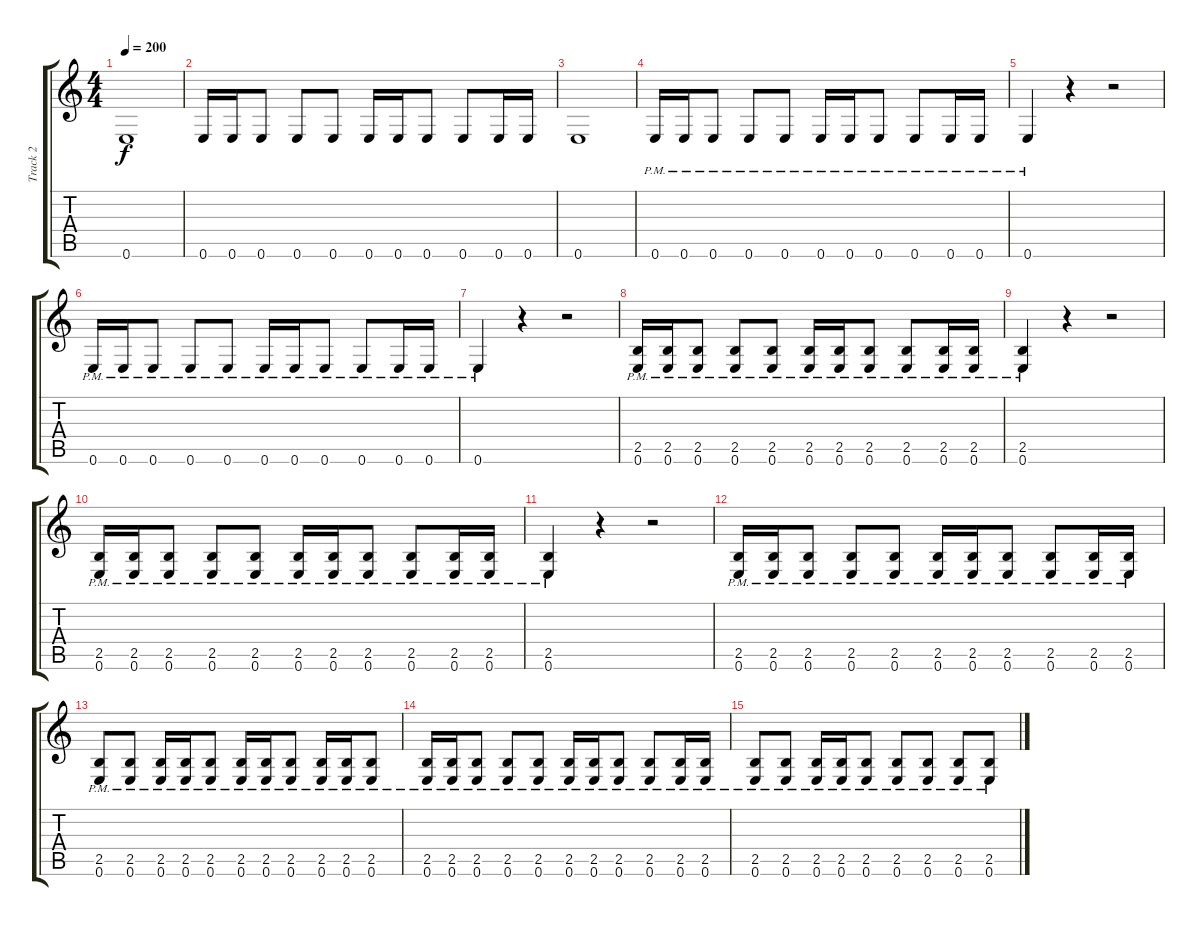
\track ("Track 2" "Track 2") {instrument distortionguitar}
\staff {score tabs}
\tuning (E4 B3 G3 D3 A2 E2) {hide}
\ts (4 4)
\tempo 200
\clef g2
\ks c
0.6.1{dy f} |
0.6.16 0.6.16 0.6.8 0.6.8 0.6.8 0.6.16 0.6.16 0.6.8 0.6.8 0.6.16 0.6.16 |
0.6.1 |
0.6{pm}.16 0.6{pm}.16 0.6{pm}.8 0.6{pm}.8 0.6{pm}.8 0.6{pm}.16 0.6{pm}.16 0.6{pm}.8 0.6{pm}.8 0.6{pm}.16 0.6{pm}.16 |
0.6{pm}.4 r.4 r.2 |
0.6{pm}.16 0.6{pm}.16 0.6{pm}.8 0.6{pm}.8 0.6{pm}.8 0.6{pm}.16 0.6{pm}.16 0.6{pm}.8 0.6{pm}.8 0.6{pm}.16 0.6{pm}.16 |
0.6{pm}.4 r.4 r.2 |
(2.5{pm} 0.6{pm}).16 (2.5{pm} 0.6{pm}).16 (2.5{pm} 0.6{pm}).8 (2.5{pm} 0.6{pm}).8 (2.5{pm} 0.6{pm}).8 (2.5{pm} 0.6{pm}).16 (2.5{pm} 0.6{pm}).16 (2.5{pm} 0.6{pm}).8 (2.5{pm} 0.6{pm}).8 (2.5{pm} 0.6{pm}).16 (2.5{pm} 0.6{pm}).16 |
(2.5{pm} 0.6{pm}).4 r.4 r.2 |
(2.5{pm} 0.6{pm}).16 (2.5{pm} 0.6{pm}).16 (2.5{pm} 0.6{pm}).8 (2.5{pm} 0.6{pm}).8 (2.5{pm} 0.6{pm}).8 (2.5{pm} 0.6{pm}).16 (2.5{pm} 0.6{pm}).16 (2.5{pm} 0.6{pm}).8 (2.5{pm} 0.6{pm}).8 (2.5{pm} 0.6{pm}).16 (2.5{pm} 0.6{pm}).16 |
(2.5{pm} 0.6{pm}).4 r.4 r.2 |
(2.5{pm} 0.6{pm}).16 (2.5{pm} 0.6{pm}).16 (2.5{pm} 0.6{pm}).8 (2.5{pm} 0.6{pm}).8 (2.5{pm} 0.6{pm}).8 (2.5{pm} 0.6{pm}).16 (2.5{pm} 0.6{pm}).16 (2.5{pm} 0.6{pm}).8 (2.5{pm} 0.6{pm}).8 (2.5{pm} 0.6{pm}).16 (2.5{pm} 0.6{pm}).16 |
(2.5{pm} 0.6{pm}).8 (2.5{pm} 0.6{pm}).8 (2.5{pm} 0.6{pm}).16 (2.5{pm} 0.6{pm}).16 (2.5{pm} 0.6{pm}).8 (2.5{pm} 0.6{pm}).16 (2.5{pm} 0.6{pm}).16 (2.5{pm} 0.6{pm}).8 (2.5{pm} 0.6{pm}).16 (2.5{pm} 0.6{pm}).16 (2.5{pm} 0.6{pm}).8 |
(2.5{pm} 0.6{pm}).16 (2.5{pm} 0.6{pm}).16 (2.5{pm} 0.6{pm}).8 (2.5{pm} 0.6{pm}).8 (2.5{pm} 0.6{pm}).8 (2.5{pm} 0.6{pm}).16 (2.5{pm} 0.6{pm}).16 (2.5{pm} 0.6{pm}).8 (2.5{pm} 0.6{pm}).8 (2.5{pm} 0.6{pm}).16 (2.5{pm} 0.6{pm}).16 |
(2.5{pm} 0.6{pm}).8 (2.5{pm} 0.6{pm}).8 (2.5{pm} 0.6{pm}).16 (2.5{pm} 0.6{pm}).16 (2.5{pm} 0.6{pm}).8 (2.5{pm} 0.6{pm}).8 (2.5{pm} 0.6{pm}).8 (2.5{pm} 0.6{pm}).8 (2.5{pm} 0.6{pm}).8
